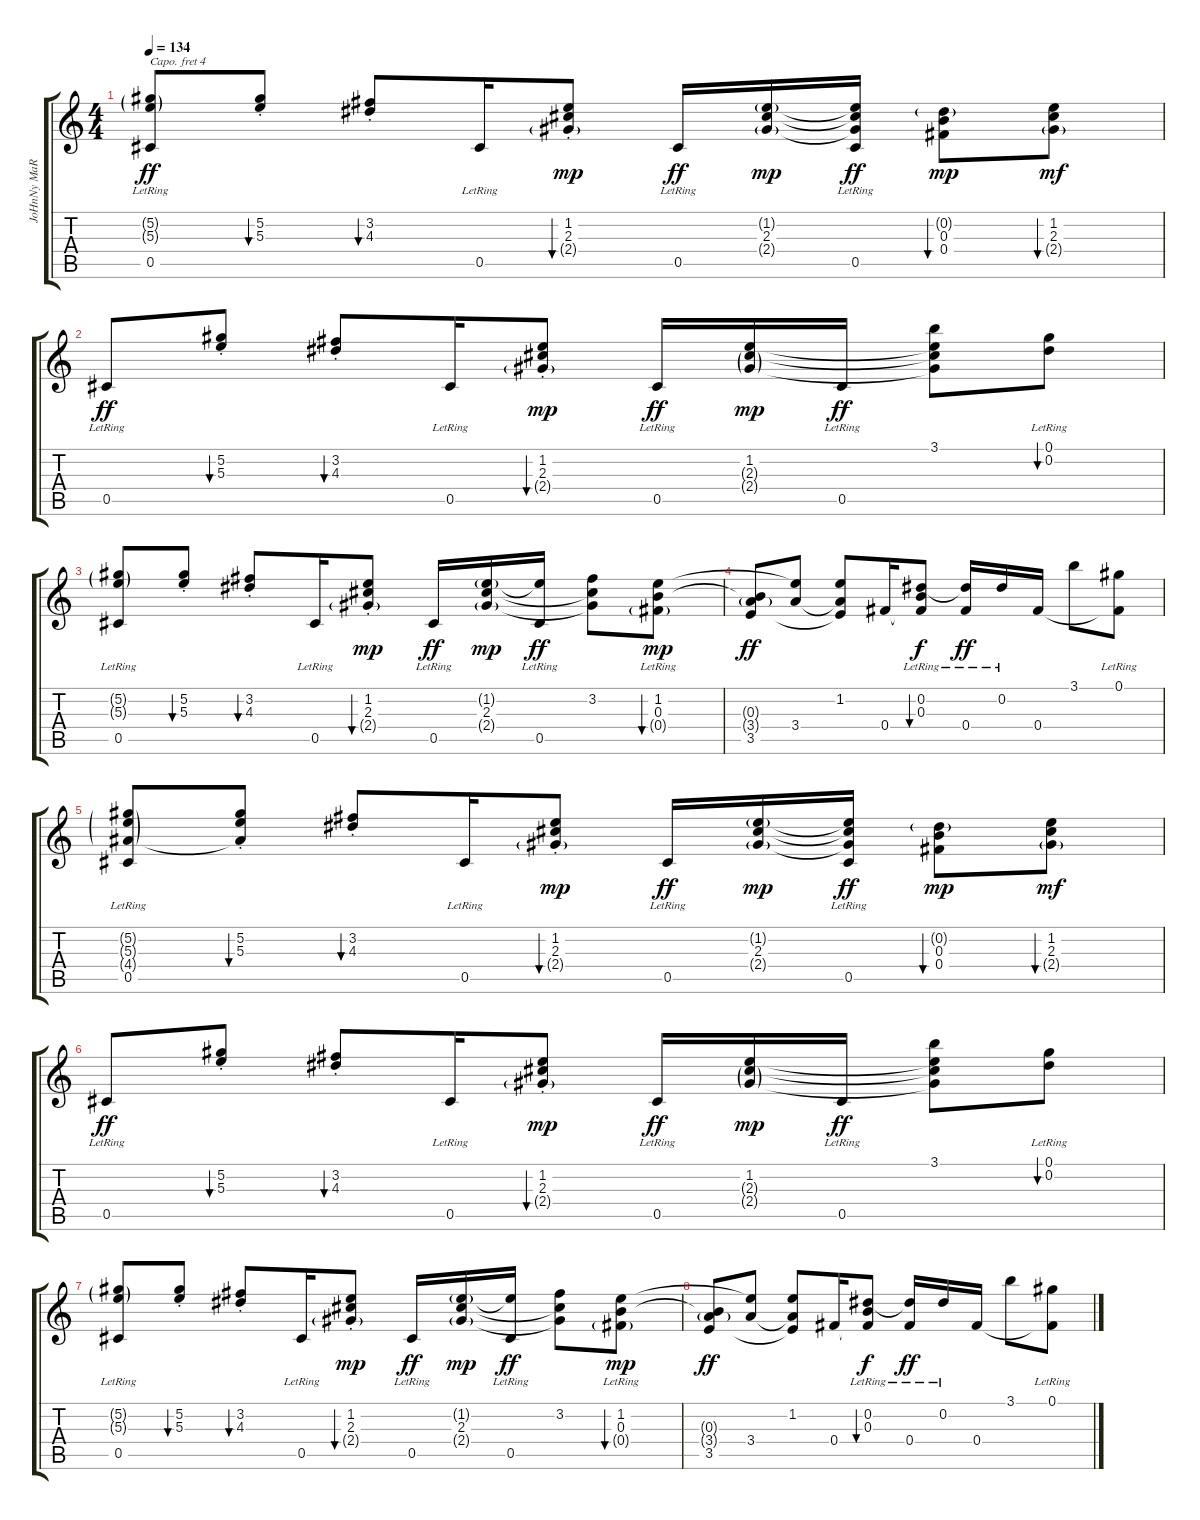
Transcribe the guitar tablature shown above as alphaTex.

\track ("JoHnNy MaRr" "JoHnNy MaR") {instrument electricguitarclean}
\staff {score tabs}
\capo 4
\tuning (E4 B3 G3 D3 A2 E2) {hide}
\ts (4 4)
\tempo 134
\clef g2
\ks c
(5.2{g} 5.3{g} 0.5{lr}).8{dy ff} (5.2{st} 5.3{st}).8{bu 30} (3.2{st} 4.3{st}).8{bu 30} 0.5{lr}.16 (1.2{st} 2.3{st} 2.4{g st}).8{bu 30 dy mp} 0.5{lr}.16{dy ff} (1.2{g} 2.3 2.4{g}).16{dy mp} (1.2{t} 2.3{t} 2.4{t} 0.5{lr}).16{dy ff} (0.2{g} 0.3 0.4).8{bu 30 dy mp} (1.2 2.3 2.4{g}).8{bu 30 dy mf} |
0.5{lr}.8{dy ff} (5.2{st} 5.3{st}).8{bu 30} (3.2{st} 4.3{st}).8{bu 30} 0.5{lr}.16 (1.2{st} 2.3{st} 2.4{g st}).8{bu 30 dy mp} 0.5{lr}.16{dy ff} (1.2 2.3{g} 2.4{g}).16{dy mp} 0.5{lr}.16{dy ff} (3.1 1.2{t} 2.3{t} 2.4{t}).8 (0.1{lr} 0.2).8{bu 30} |
(5.2{g} 5.3{g} 0.5{lr}).8 (5.2{st} 5.3{st}).8{bu 30} (3.2{st} 4.3{st}).8{bu 30} 0.5{lr}.16 (1.2{st} 2.3{st} 2.4{g st}).8{bu 30 dy mp} 0.5{lr}.16{dy ff} (1.2{g} 2.3 2.4{g}).16{dy mp} (1.2{t} 0.5{lr}).16{dy ff} (3.2 2.3{t} 2.4{t}).8 (1.2 0.3{lr} 0.4{g}).8{bu 30 dy mp} |
(0.3{t} 3.4{g} 3.5).8{dy ff} (1.2{t} 3.4).8 (1.2 3.4{t} 3.5{t}).8 0.4.16 (0.2 0.3{lr} 0.4{t}).8{bu 30 dy f} (0.2{t} 0.4{lr}).16{dy ff} 0.2{lr}.16 0.4.16 3.1.8 (0.1{lr} 0.4{t}).8 |
(5.2{g} 5.3{g} 4.4{g} 0.5{lr}).8 (5.2{st} 5.3{st} 4.4{t}).8{bu 30} (3.2{st} 4.3{st}).8{bu 30} 0.5{lr}.16 (1.2{st} 2.3{st} 2.4{g st}).8{bu 30 dy mp} 0.5{lr}.16{dy ff} (1.2{g} 2.3 2.4{g}).16{dy mp} (1.2{t} 2.3{t} 2.4{t} 0.5{lr}).16{dy ff} (0.2{g} 0.3 0.4).8{bu 30 dy mp} (1.2 2.3 2.4{g}).8{bu 30 dy mf} |
0.5{lr}.8{dy ff} (5.2{st} 5.3{st}).8{bu 30} (3.2{st} 4.3{st}).8{bu 30} 0.5{lr}.16 (1.2{st} 2.3{st} 2.4{g st}).8{bu 30 dy mp} 0.5{lr}.16{dy ff} (1.2 2.3{g} 2.4{g}).16{dy mp} 0.5{lr}.16{dy ff} (3.1 1.2{t} 2.3{t} 2.4{t}).8 (0.1{lr} 0.2).8{bu 30} |
(5.2{g} 5.3{g} 0.5{lr}).8 (5.2{st} 5.3{st}).8{bu 30} (3.2{st} 4.3{st}).8{bu 30} 0.5{lr}.16 (1.2{st} 2.3{st} 2.4{g st}).8{bu 30 dy mp} 0.5{lr}.16{dy ff} (1.2{g} 2.3 2.4{g}).16{dy mp} (1.2{t} 0.5{lr}).16{dy ff} (3.2 2.3{t} 2.4{t}).8 (1.2 0.3{lr} 0.4{g}).8{bu 30 dy mp} |
(0.3{t} 3.4{g} 3.5).8{dy ff} (1.2{t} 3.4).8 (1.2 3.4{t} 3.5{t}).8 0.4.16 (0.2 0.3{lr} 0.4{t}).8{bu 30 dy f} (0.2{t} 0.4{lr}).16{dy ff} 0.2{lr}.16 0.4.16 3.1.8 (0.1{lr} 0.4{t}).8
